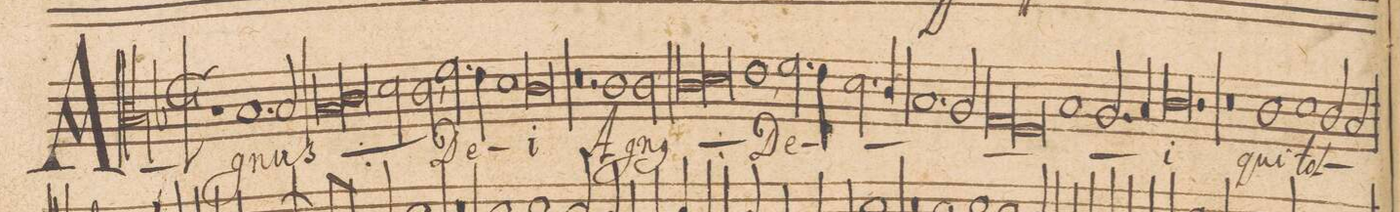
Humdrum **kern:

**kern	**text
*I"ALTVS.	*
*clefC3	*
*k[b-]	*
*met(C|)	*
*M2/1	*
1rc	.
1.B-	A-
=2-	=2-
2B-/	-gnus
*lig	*ij
1B-	A-
=3-	=3-
1c	.
*Xlig	*
*2\right	*
2d\	.
2c,\	-gnus
*	*Xij
=4-	=4-
2.f\	De-
4e\	.
1d	.
=5-	=5-
0c	-i
=6-	=6-
0r	.
=7-	=7-
2r	.
1c\	A-
2c\	-gn(us)
=8-	=8-
*lig	*ij
1c	A-
1d	.
*Xlig	*
=9-	=9-
1e,	-gnus
*	*Xij
2.f\	De-
4e\	.
=10-	=10-
2.d\	.
4c/	.
1.B-	.
=11-	=11-
2A/	.
*lig	*
1G	.
=12-	=12-
1F	.
*Xlig	*
1B-	.
=13-	=13-
2.A/	.
4B-/	.
0.c	-i
=14-	=14-
=15-	=15-
0r	.
=16-	=16-
1c	qui
1d	tol-
=17-	=17-
2c/	.
2B-/	.
*-	*-
